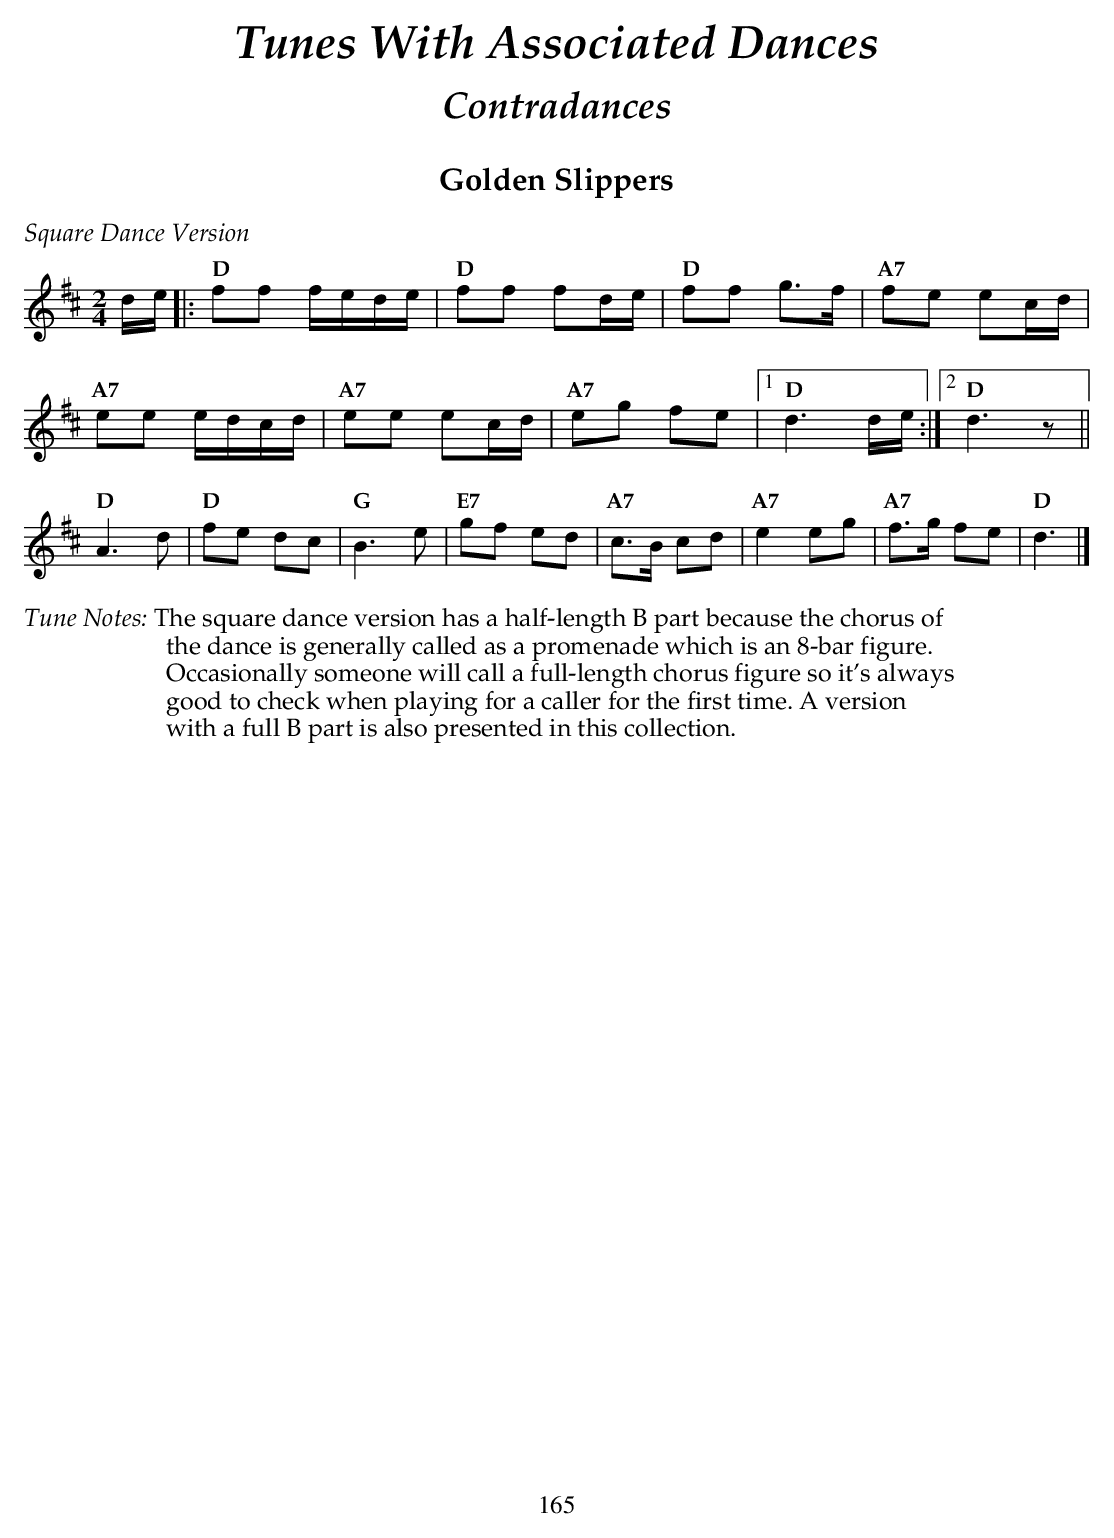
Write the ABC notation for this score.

X:1
T:Golden Slippers
M:2/4
L:1/16
K:D
%%text $2Square Dance Version$0
de \
|:"D" f2f2 fede | "D" f2f2 f2de  | "D" f2f2 g2>f2      | "A7" f2e2 e2cd |
"A7" e2e2 edcd  | "A7" e2e2 e2cd | "A7" e2g2 f2e2      |1 "D" d6 de:|2 "D" d6 z2 ||
"D" A6 d2 | "D" f2e2 d2c2 | "G" B6 e2 | "E7" g2f2 e2d2 |\
"A7" c2>B2 c2d2 | "A7" e4 e2g2   |  "A7" f2>g2 f2e2    | "D" d6 |]
